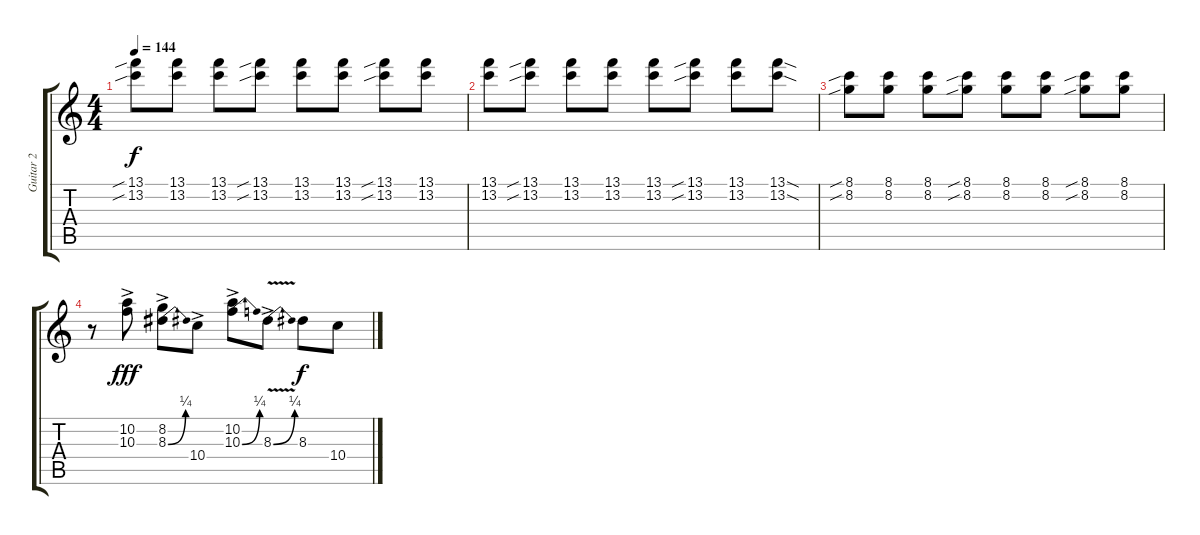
\track ("Guitar 2" "Guitar 2") {instrument distortionguitar}
\staff {score tabs}
\tuning (E4 B3 G3 D3 A2 E2) {hide}
\ts (4 4)
\tempo 144
\clef g2
\ks c
(13.1{sib} 13.2{sib}).8{dy f} (13.1 13.2).8 (13.1 13.2).8 (13.1{sib} 13.2{sib}).8 (13.1 13.2).8 (13.1 13.2).8 (13.1{sib} 13.2{sib}).8 (13.1 13.2).8 |
(13.1 13.2).8 (13.1{sib} 13.2{sib}).8 (13.1 13.2).8 (13.1 13.2).8 (13.1 13.2).8 (13.1{sib} 13.2{sib}).8 (13.1 13.2).8 (13.1{sod} 13.2{sod}).8 |
(8.1{sib} 8.2{sib}).8 (8.1 8.2).8 (8.1 8.2).8 (8.1{sib} 8.2{sib}).8 (8.1 8.2).8 (8.1 8.2).8 (8.1{sib} 8.2{sib}).8 (8.1 8.2).8 |
r.8 (10.2 10.3{ac}).8{dy fff} (8.2 8.3{be (bend 0 0 60 1) ac}).8 10.4{ac}.8 (10.2 10.3{be (bend 0 0 60 1) ac}).8 8.3{be (bend 0 0 60 1) v ac}.8 8.3.8{dy f} 10.4.8
